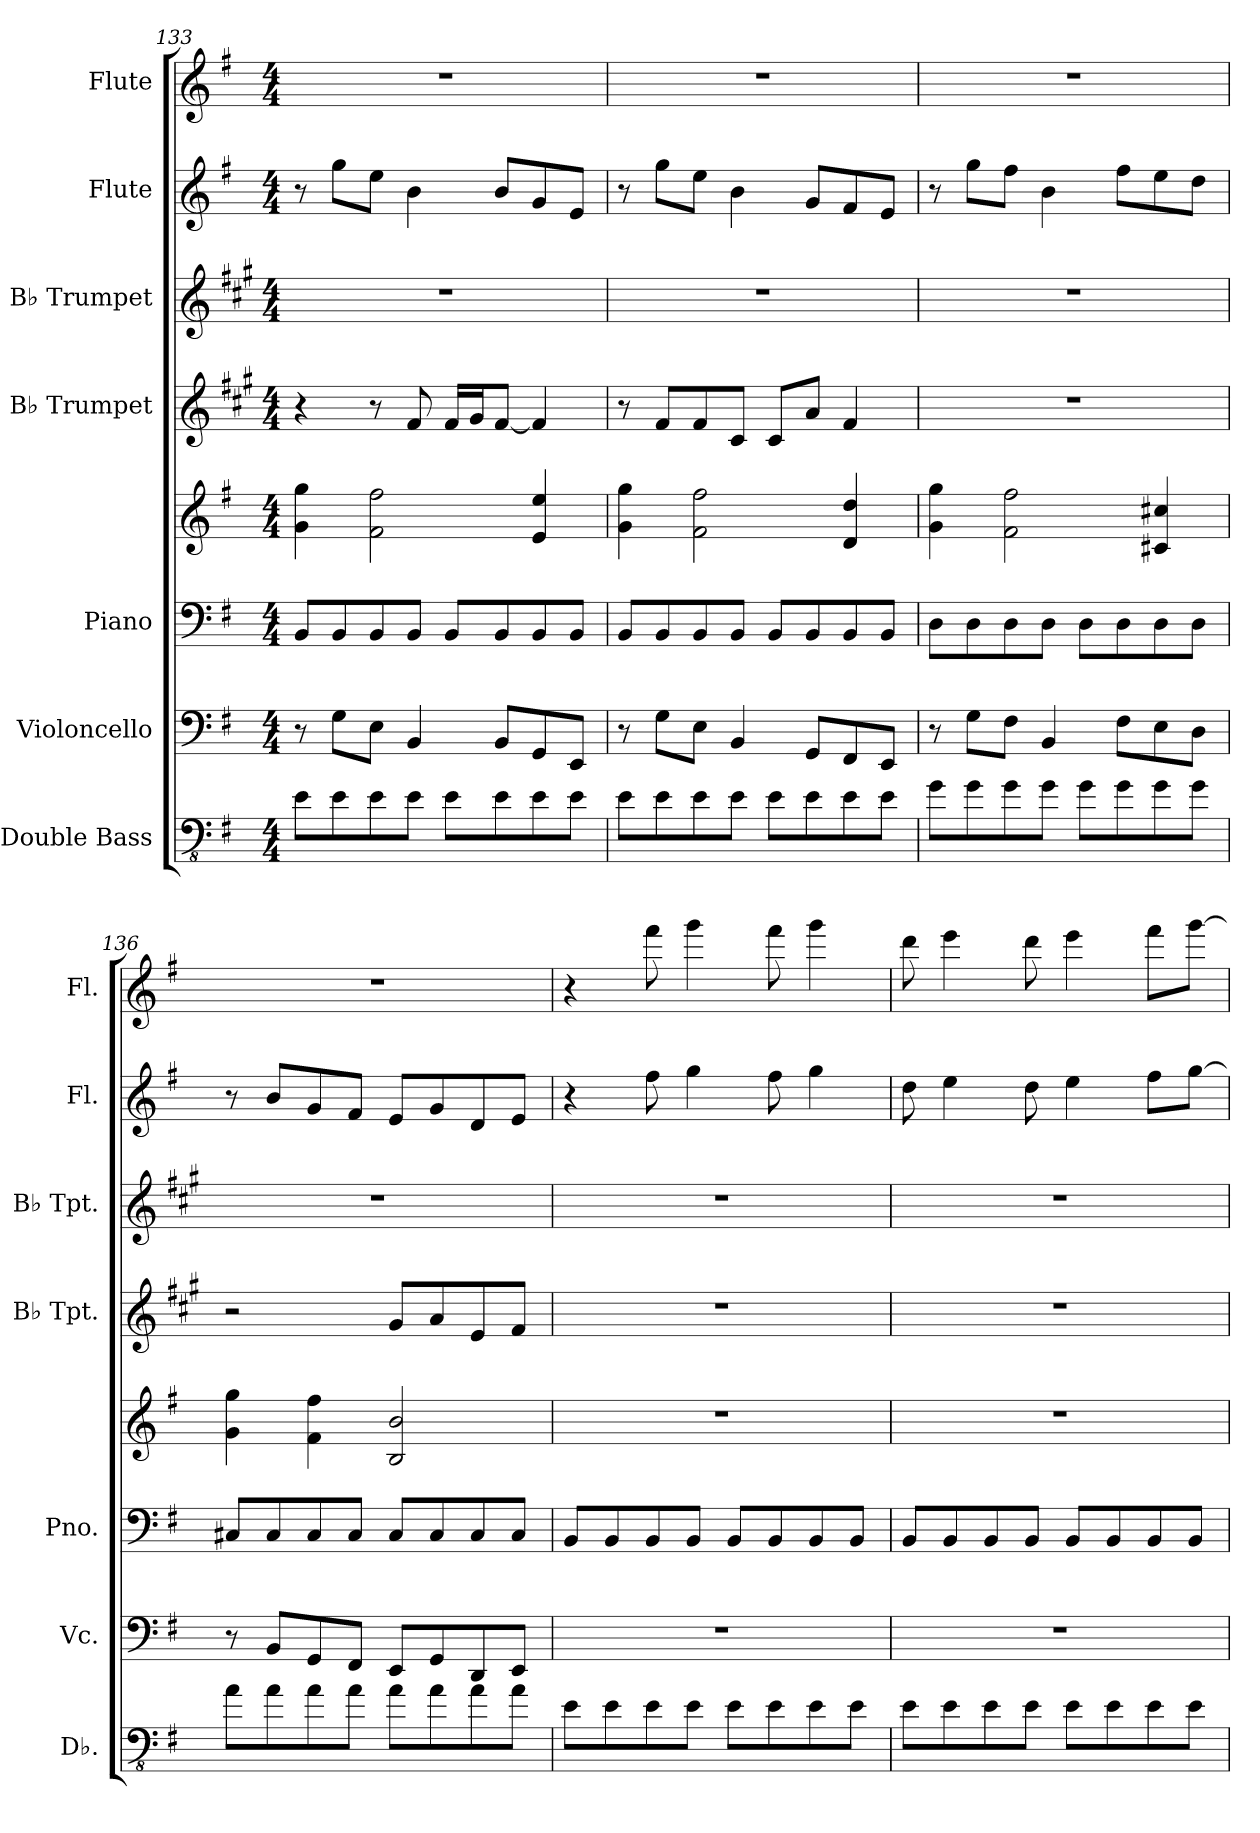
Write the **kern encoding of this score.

**kern	**kern	**kern	**kern	**kern	**kern	**kern	**kern
*part7	*part6	*part5	*part5	*part4	*part3	*part2	*part1
*staff8	*staff7	*staff6	*staff5	*staff4	*staff3	*staff2	*staff1
*I"Double Bass	*I"Violoncello	*I"Piano	*	*I"B♭ Trumpet	*I"B♭ Trumpet	*I"Flute	*I"Flute
*I'Db.	*I'Vc.	*I'Pno.	*	*I'B♭ Tpt.	*I'B♭ Tpt.	*I'Fl.	*I'Fl.
*clefFv4	*clefF4	*clefF4	*clefG2	*clefG2	*clefG2	*clefG2	*clefG2
*ITrd7c12	*	*	*	*ITrd1c2	*ITrd1c2	*	*
*k[f#]	*k[f#]	*k[f#]	*k[f#]	*k[f#]	*k[f#]	*k[f#]	*k[f#]
*M4/4	*M4/4	*M4/4	*M4/4	*M4/4	*M4/4	*M4/4	*M4/4
=133	=133	=133	=133	=133	=133	=133	=133
8EE\L	8r	8BB/L	4g\ 4gg\	4r	1r	8r	1r
8EE\	8G\L	8BB/	.	.	.	8gg\L	.
8EE\	8E\J	8BB/	2f#\ 2ff#\	8r	.	8ee\J	.
8EE\J	4BB/	8BB/J	.	8e/	.	4b\	.
8EE\L	.	8BB/L	.	16e/LL	.	.	.
.	.	.	.	16f#/J	.	.	.
8EE\	8BB/L	8BB/	.	[8e/J	.	8b/L	.
8EE\	8GG/	8BB/	4e/ 4ee/	4e/]	.	8g/	.
8EE\J	8EE/J	8BB/J	.	.	.	8e/J	.
=134	=134	=134	=134	=134	=134	=134	=134
8EE\L	8r	8BB/L	4g\ 4gg\	8r	1r	8r	1r
8EE\	8G\L	8BB/	.	8e/L	.	8gg\L	.
8EE\	8E\J	8BB/	2f#\ 2ff#\	8e/	.	8ee\J	.
8EE\J	4BB/	8BB/J	.	8B/J	.	4b\	.
8EE\L	.	8BB/L	.	8B/L	.	.	.
8EE\	8GG/L	8BB/	.	8g/J	.	8g/L	.
8EE\	8FF#/	8BB/	4d/ 4dd/	4e/	.	8f#/	.
8EE\J	8EE/J	8BB/J	.	.	.	8e/J	.
!!LO:PB:g=z
=135	=135	=135	=135	=135	=135	=135	=135
8GG\L	8r	8D\L	4g\ 4gg\	1r	1r	8r	1r
8GG\	8G\L	8D\	.	.	.	8gg\L	.
8GG\	8F#\J	8D\	2f#\ 2ff#\	.	.	8ff#\J	.
8GG\J	4BB/	8D\J	.	.	.	4b\	.
8GG\L	.	8D\L	.	.	.	.	.
8GG\	8F#\L	8D\	.	.	.	8ff#\L	.
8GG\	8E\	8D\	4c#X/ 4cc#X/	.	.	8ee\	.
8GG\J	8D\J	8D\J	.	.	.	8dd\J	.
=136	=136	=136	=136	=136	=136	=136	=136
8AA\L	8r	8C#X/L	4g\ 4gg\	2r	1r	8r	1r
8AA\	8BB/L	8C#/	.	.	.	8b/L	.
8AA\	8GG/	8C#/	4f#\ 4ff#\	.	.	8g/	.
8AA\J	8FF#/J	8C#/J	.	.	.	8f#/J	.
8AA\L	8EE/L	8C#/L	2B/ 2b/	8f#/L	.	8e/L	.
8AA\	8GG/	8C#/	.	8g/	.	8g/	.
8AA\	8DD/	8C#/	.	8d/	.	8d/	.
8AA\J	8EE/J	8C#/J	.	8e/J	.	8e/J	.
=137	=137	=137	=137	=137	=137	=137	=137
8EE\L	1r	8BB/L	1r	1r	1r	4r	4r
8EE\	.	8BB/	.	.	.	.	.
8EE\	.	8BB/	.	.	.	8ff#\	8fff#\
8EE\J	.	8BB/J	.	.	.	4gg\	4ggg\
8EE\L	.	8BB/L	.	.	.	.	.
8EE\	.	8BB/	.	.	.	8ff#\	8fff#\
8EE\	.	8BB/	.	.	.	4gg\	4ggg\
8EE\J	.	8BB/J	.	.	.	.	.
=138	=138	=138	=138	=138	=138	=138	=138
8EE\L	1r	8BB/L	1r	1r	1r	8dd\	8ddd\
8EE\	.	8BB/	.	.	.	4ee\	4eee\
8EE\	.	8BB/	.	.	.	.	.
8EE\J	.	8BB/J	.	.	.	8dd\	8ddd\
8EE\L	.	8BB/L	.	.	.	4ee\	4eee\
8EE\	.	8BB/	.	.	.	.	.
8EE\	.	8BB/	.	.	.	8ff#\L	8fff#\L
8EE\J	.	8BB/J	.	.	.	[8gg\J	[8ggg\J
=	=	=	=	=	=	=	=
*-	*-	*-	*-	*-	*-	*-	*-
